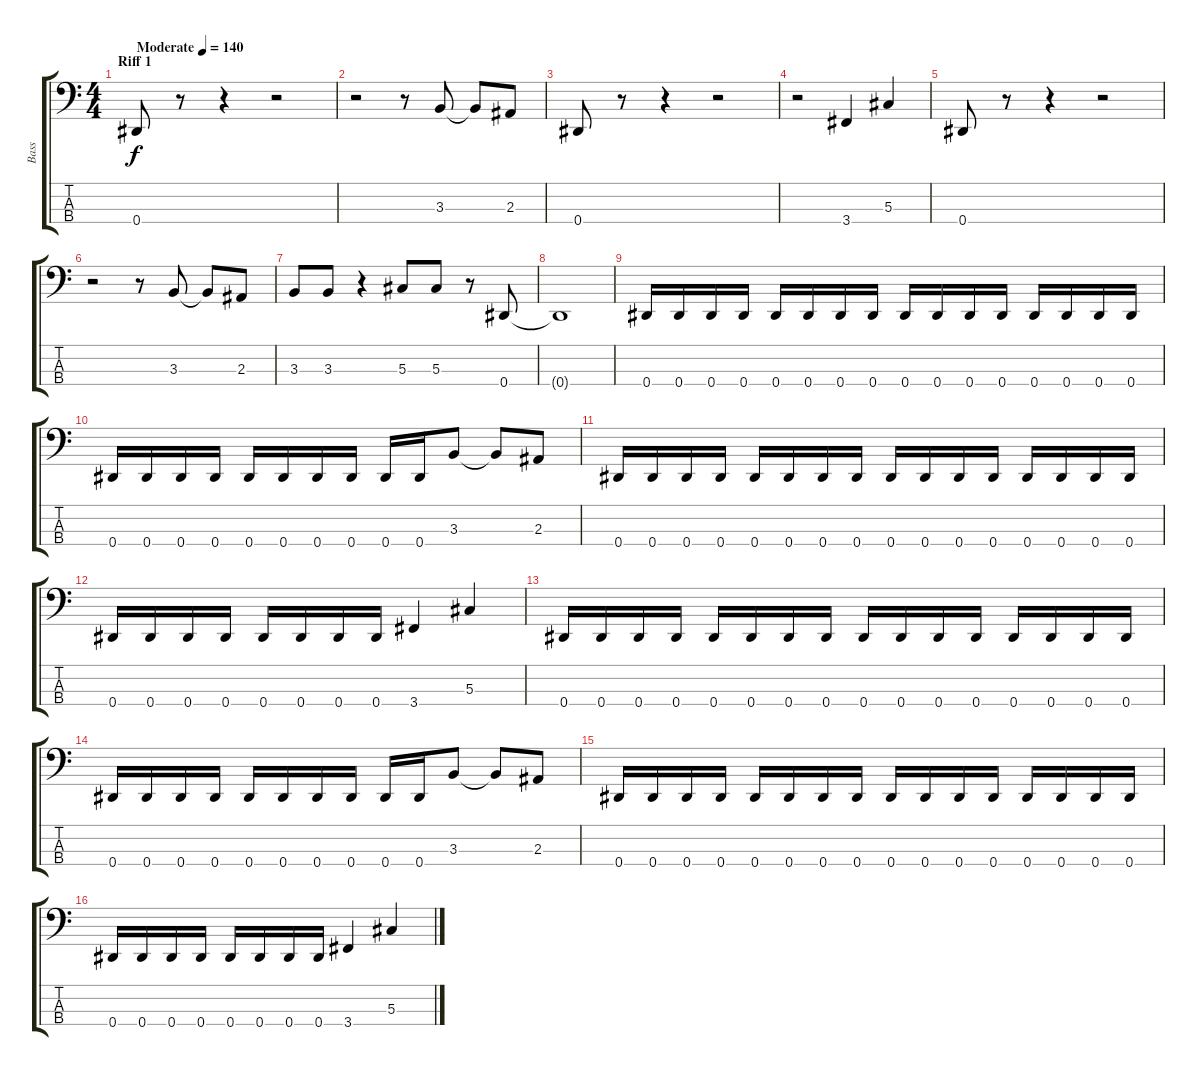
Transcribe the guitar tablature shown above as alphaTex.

\track ("Bass" "Bass") {instrument electricbassfinger}
\staff {score tabs}
\tuning (Gb2 Db2 Ab1 Eb1) {hide}
\ts (4 4)
\section ("" "Riff 1")
\tempo (140 "Moderate")
\clef f4
\ks c
0.4.8{dy f instrument electricbassfinger} r.8 r.4 r.2 |
r.2 r.8 3.3.8 3.3{t}.8 2.3.8 |
0.4.8 r.8 r.4 r.2 |
r.2 3.4.4 5.3.4 |
0.4.8 r.8 r.4 r.2 |
r.2 r.8 3.3.8 3.3{t}.8 2.3.8 |
3.3.8 3.3.8 r.4 5.3.8 5.3.8 r.8 0.4.8 |
0.4{t}.1 |
0.4.16 0.4.16 0.4.16 0.4.16 0.4.16 0.4.16 0.4.16 0.4.16 0.4.16 0.4.16 0.4.16 0.4.16 0.4.16 0.4.16 0.4.16 0.4.16 |
0.4.16 0.4.16 0.4.16 0.4.16 0.4.16 0.4.16 0.4.16 0.4.16 0.4.16 0.4.16 3.3.8 3.3{t}.8 2.3.8 |
0.4.16 0.4.16 0.4.16 0.4.16 0.4.16 0.4.16 0.4.16 0.4.16 0.4.16 0.4.16 0.4.16 0.4.16 0.4.16 0.4.16 0.4.16 0.4.16 |
0.4.16 0.4.16 0.4.16 0.4.16 0.4.16 0.4.16 0.4.16 0.4.16 3.4.4 5.3.4 |
0.4.16 0.4.16 0.4.16 0.4.16 0.4.16 0.4.16 0.4.16 0.4.16 0.4.16 0.4.16 0.4.16 0.4.16 0.4.16 0.4.16 0.4.16 0.4.16 |
0.4.16 0.4.16 0.4.16 0.4.16 0.4.16 0.4.16 0.4.16 0.4.16 0.4.16 0.4.16 3.3.8 3.3{t}.8 2.3.8 |
0.4.16 0.4.16 0.4.16 0.4.16 0.4.16 0.4.16 0.4.16 0.4.16 0.4.16 0.4.16 0.4.16 0.4.16 0.4.16 0.4.16 0.4.16 0.4.16 |
0.4.16 0.4.16 0.4.16 0.4.16 0.4.16 0.4.16 0.4.16 0.4.16 3.4.4 5.3.4
